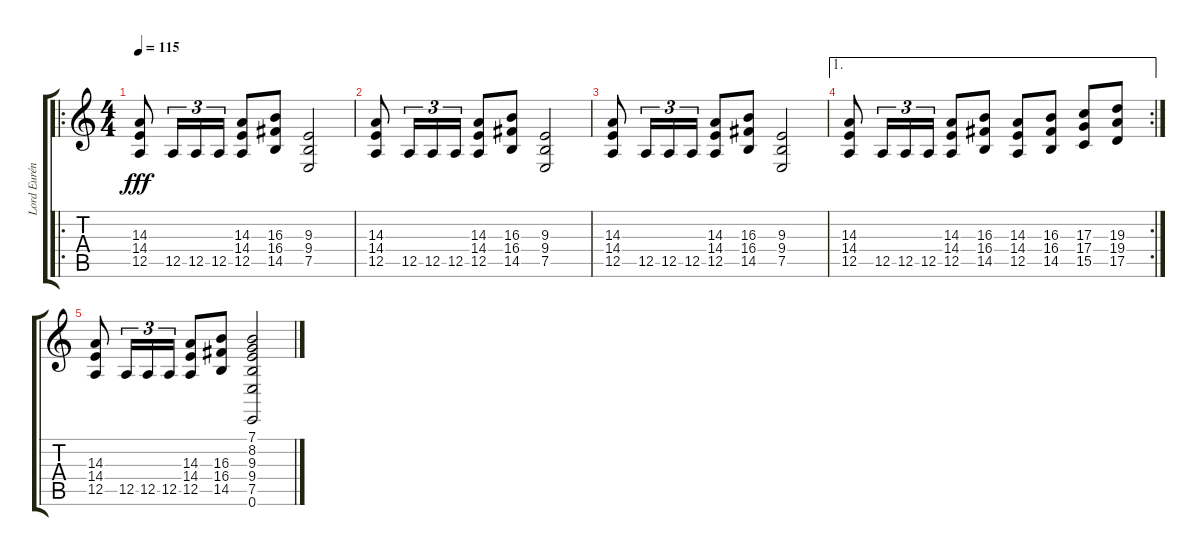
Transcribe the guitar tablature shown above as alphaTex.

\track ("Lord Eurén" "Lord Eurén") {instrument stringensemble1}
\staff {score tabs}
\tuning (E4 B3 G3 D3 A2 E2) {hide}
\ro
\ts (4 4)
\tempo 115
\clef g2
\ks c
(14.3 14.4 12.5).8{dy fff} 12.5.16{tu (3 2)} 12.5.16{tu (3 2)} 12.5.16{tu (3 2)} (14.3 14.4 12.5).8 (16.3 16.4 14.5).8 (9.3 9.4 7.5).2 |
(14.3 14.4 12.5).8 12.5.16{tu (3 2)} 12.5.16{tu (3 2)} 12.5.16{tu (3 2)} (14.3 14.4 12.5).8 (16.3 16.4 14.5).8 (9.3 9.4 7.5).2 |
(14.3 14.4 12.5).8 12.5.16{tu (3 2)} 12.5.16{tu (3 2)} 12.5.16{tu (3 2)} (14.3 14.4 12.5).8 (16.3 16.4 14.5).8 (9.3 9.4 7.5).2 |
\ae 1
\rc 2
(14.3 14.4 12.5).8 12.5.16{tu (3 2)} 12.5.16{tu (3 2)} 12.5.16{tu (3 2)} (14.3 14.4 12.5).8 (16.3 16.4 14.5).8 (14.3 14.4 12.5).8 (16.3 16.4 14.5).8 (17.3 17.4 15.5).8 (19.3 19.4 17.5).8 |
(14.3 14.4 12.5).8 12.5.16{tu (3 2)} 12.5.16{tu (3 2)} 12.5.16{tu (3 2)} (14.3 14.4 12.5).8 (16.3 16.4 14.5).8 (7.1 8.2 9.3 9.4 7.5 0.6).2
